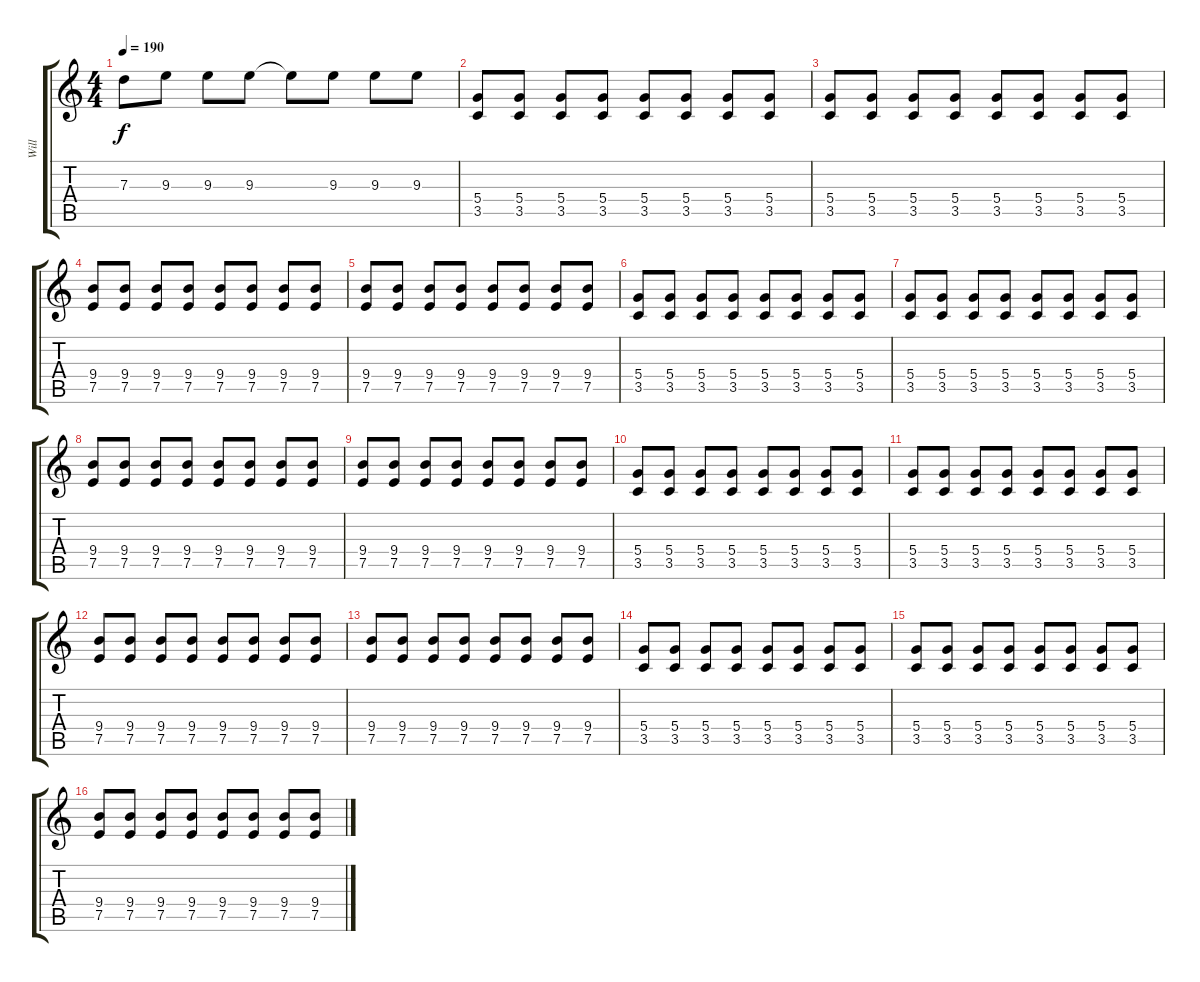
\track ("Will" "Will") {instrument distortionguitar}
\staff {score tabs}
\tuning (E4 B3 G3 D3 A2 E2) {hide}
\ts (4 4)
\tempo 190
\clef g2
\ks c
7.3.8{dy f} 9.3.8 9.3.8 9.3.8 9.3{t}.8 9.3.8 9.3.8 9.3.8 |
(5.4 3.5).8 (5.4 3.5).8 (5.4 3.5).8 (5.4 3.5).8 (5.4 3.5).8 (5.4 3.5).8 (5.4 3.5).8 (5.4 3.5).8 |
(5.4 3.5).8 (5.4 3.5).8 (5.4 3.5).8 (5.4 3.5).8 (5.4 3.5).8 (5.4 3.5).8 (5.4 3.5).8 (5.4 3.5).8 |
(9.4 7.5).8 (9.4 7.5).8 (9.4 7.5).8 (9.4 7.5).8 (9.4 7.5).8 (9.4 7.5).8 (9.4 7.5).8 (9.4 7.5).8 |
(9.4 7.5).8 (9.4 7.5).8 (9.4 7.5).8 (9.4 7.5).8 (9.4 7.5).8 (9.4 7.5).8 (9.4 7.5).8 (9.4 7.5).8 |
(5.4 3.5).8 (5.4 3.5).8 (5.4 3.5).8 (5.4 3.5).8 (5.4 3.5).8 (5.4 3.5).8 (5.4 3.5).8 (5.4 3.5).8 |
(5.4 3.5).8 (5.4 3.5).8 (5.4 3.5).8 (5.4 3.5).8 (5.4 3.5).8 (5.4 3.5).8 (5.4 3.5).8 (5.4 3.5).8 |
(9.4 7.5).8 (9.4 7.5).8 (9.4 7.5).8 (9.4 7.5).8 (9.4 7.5).8 (9.4 7.5).8 (9.4 7.5).8 (9.4 7.5).8 |
(9.4 7.5).8 (9.4 7.5).8 (9.4 7.5).8 (9.4 7.5).8 (9.4 7.5).8 (9.4 7.5).8 (9.4 7.5).8 (9.4 7.5).8 |
(5.4 3.5).8 (5.4 3.5).8 (5.4 3.5).8 (5.4 3.5).8 (5.4 3.5).8 (5.4 3.5).8 (5.4 3.5).8 (5.4 3.5).8 |
(5.4 3.5).8 (5.4 3.5).8 (5.4 3.5).8 (5.4 3.5).8 (5.4 3.5).8 (5.4 3.5).8 (5.4 3.5).8 (5.4 3.5).8 |
(9.4 7.5).8 (9.4 7.5).8 (9.4 7.5).8 (9.4 7.5).8 (9.4 7.5).8 (9.4 7.5).8 (9.4 7.5).8 (9.4 7.5).8 |
(9.4 7.5).8 (9.4 7.5).8 (9.4 7.5).8 (9.4 7.5).8 (9.4 7.5).8 (9.4 7.5).8 (9.4 7.5).8 (9.4 7.5).8 |
(5.4 3.5).8 (5.4 3.5).8 (5.4 3.5).8 (5.4 3.5).8 (5.4 3.5).8 (5.4 3.5).8 (5.4 3.5).8 (5.4 3.5).8 |
(5.4 3.5).8 (5.4 3.5).8 (5.4 3.5).8 (5.4 3.5).8 (5.4 3.5).8 (5.4 3.5).8 (5.4 3.5).8 (5.4 3.5).8 |
(9.4 7.5).8 (9.4 7.5).8 (9.4 7.5).8 (9.4 7.5).8 (9.4 7.5).8 (9.4 7.5).8 (9.4 7.5).8 (9.4 7.5).8
